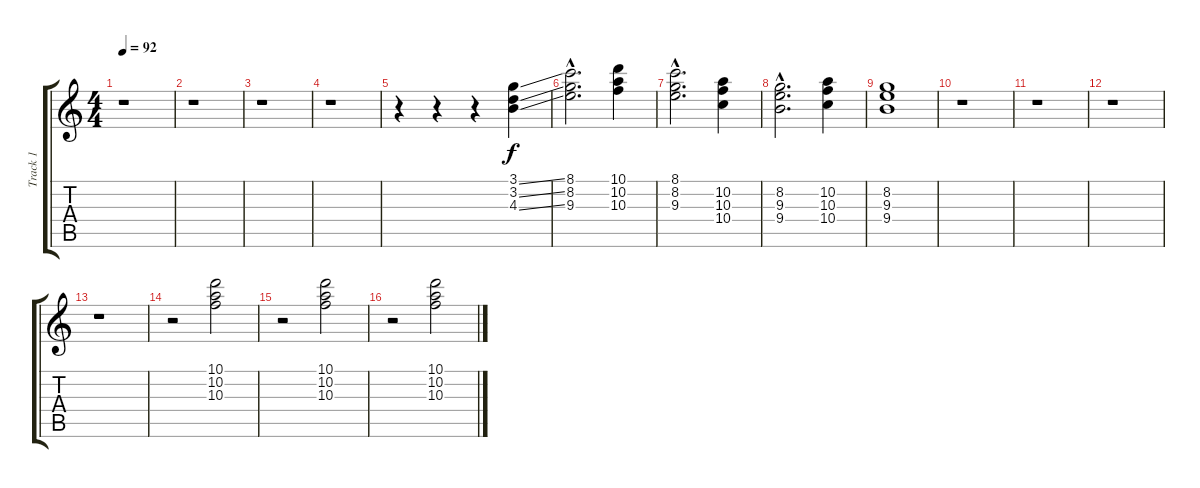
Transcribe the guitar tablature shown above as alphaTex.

\track ("Track 1" "Track 1") {instrument electricguitarmuted}
\staff {score tabs}
\tuning (E4 B3 G3 D3 A2 E2) {hide}
\ts (4 4)
\tempo 92
\clef g2
\ks c
r.1{dy f} |
r.1 |
r.1 |
r.1 |
r.4 r.4 r.4 (3.1{ss} 3.2{ss} 4.3{ss}).4 |
(8.1{hac} 8.2{hac} 9.3{hac}).2{d} (10.1 10.2 10.3).4 |
(8.1{hac} 8.2{hac} 9.3{hac}).2{d} (10.2 10.3 10.4).4 |
(8.2{hac} 9.3{hac} 9.4{hac}).2{d} (10.2 10.3 10.4).4 |
(8.2 9.3 9.4).1 |
r.1 |
r.1 |
r.1 |
r.1 |
r.2 (10.1 10.2 10.3).2 |
r.2 (10.1 10.2 10.3).2 |
r.2 (10.1 10.2 10.3).2
